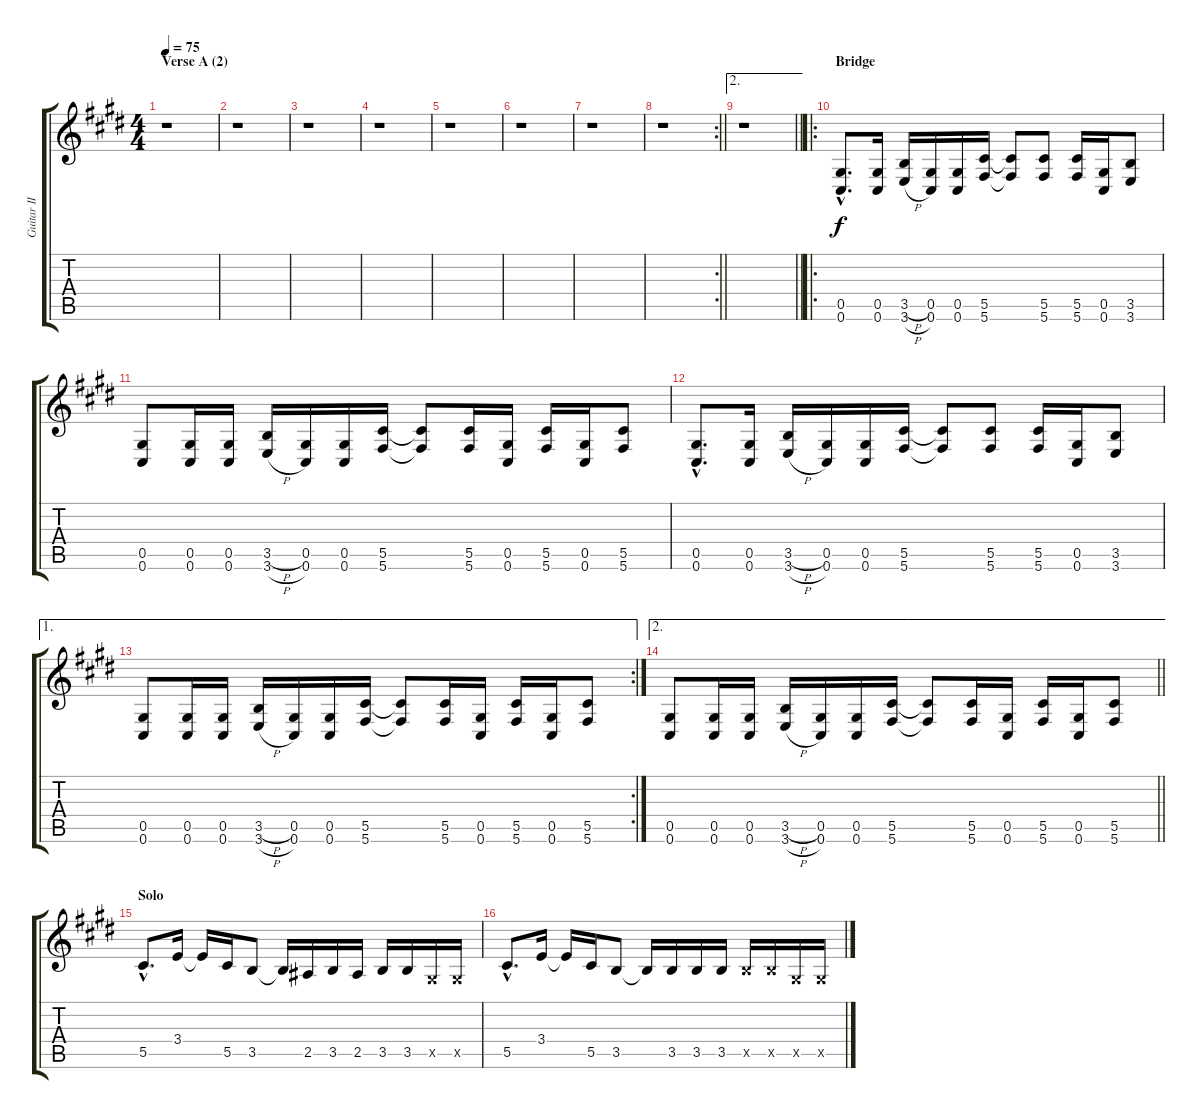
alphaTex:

\track ("Guitar II" "Guitar II") {instrument distortionguitar}
\staff {score tabs}
\tuning (Eb4 Bb3 Gb3 Db3 Ab2 Db2) {hide}
\ts (4 4)
\section ("" "Verse A (2)")
\tempo 75
\clef g2
\ks c#minor
r.1{dy f} |
r.1 |
r.1 |
r.1 |
r.1 |
r.1 |
r.1 |
\rc 2
\barLineRight lightlight
r.1 |
\ae 2
\barLineRight lightlight
r.1 |
\ro
\section ("" "Bridge")
(0.5{hac} 0.6{hac}).8{d} (0.5 0.6).16 (3.5{h} 3.6{h}).16 (0.5 0.6).16 (0.5 0.6).16 (5.5 5.6).16 (5.5{t} 5.6{t}).8 (5.5 5.6).8 (5.5 5.6).16 (0.5 0.6).16 (3.5 3.6).8 |
(0.5 0.6).8 (0.5 0.6).16 (0.5 0.6).16 (3.5{h} 3.6{h}).16 (0.5 0.6).16 (0.5 0.6).16 (5.5 5.6).16 (5.5{t} 5.6{t}).8 (5.5 5.6).16 (0.5 0.6).16 (5.5 5.6).16 (0.5 0.6).16 (5.5 5.6).8 |
(0.5{hac} 0.6{hac}).8{d} (0.5 0.6).16 (3.5{h} 3.6{h}).16 (0.5 0.6).16 (0.5 0.6).16 (5.5 5.6).16 (5.5{t} 5.6{t}).8 (5.5 5.6).8 (5.5 5.6).16 (0.5 0.6).16 (3.5 3.6).8 |
\ae 1
\rc 2
(0.5 0.6).8 (0.5 0.6).16 (0.5 0.6).16 (3.5{h} 3.6{h}).16 (0.5 0.6).16 (0.5 0.6).16 (5.5 5.6).16 (5.5{t} 5.6{t}).8 (5.5 5.6).16 (0.5 0.6).16 (5.5 5.6).16 (0.5 0.6).16 (5.5 5.6).8 |
\ae 2
\barLineRight lightlight
(0.5 0.6).8 (0.5 0.6).16 (0.5 0.6).16 (3.5{h} 3.6{h}).16 (0.5 0.6).16 (0.5 0.6).16 (5.5 5.6).16 (5.5{t} 5.6{t}).8 (5.5 5.6).16 (0.5 0.6).16 (5.5 5.6).16 (0.5 0.6).16 (5.5 5.6).8 |
\section ("" "Solo")
5.5{hac}.8{d} 3.4.16 3.4{t}.16 5.5.16 3.5.8 3.5{t}.16 2.5.16 3.5.16 2.5.16 3.5.16 3.5.16 0.5{x}.16 0.5{x}.16 |
5.5{hac}.8{d} 3.4.16 3.4{t}.16 5.5.16 3.5.8 3.5{t}.16 3.5.16 3.5.16 3.5.16 3.5{x}.16 3.5{x}.16 0.5{x}.16 0.5{x}.16
